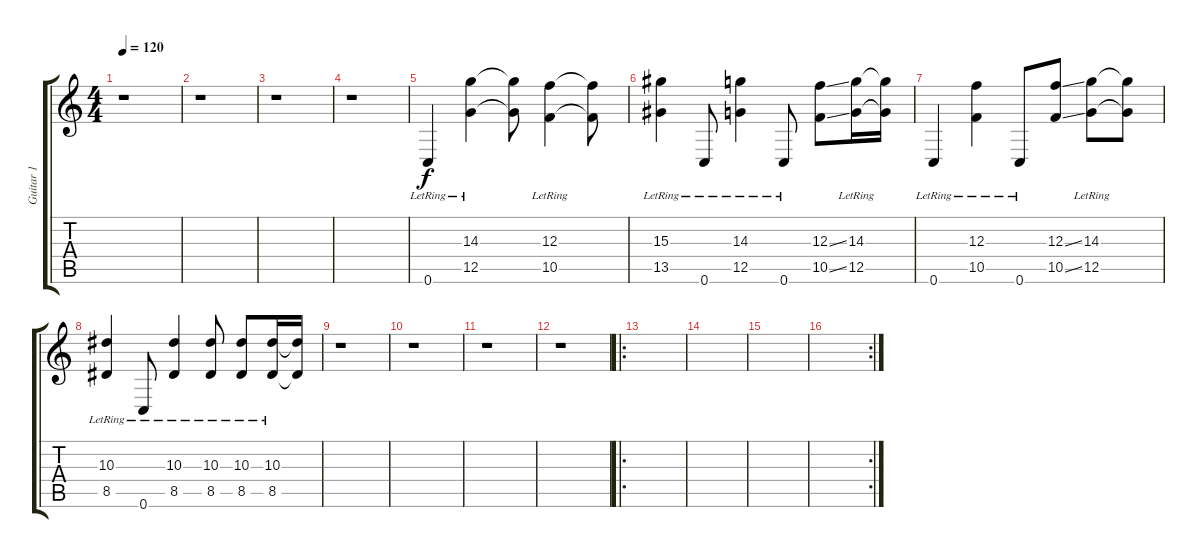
\track ("Guitar 1" "Guitar 1") {instrument overdrivenguitar}
\staff {score tabs}
\tuning (D4 A3 F3 C3 G2 C2) {hide}
\ts (4 4)
\tempo 120
\clef g2
\ks c
r.1{dy f} |
r.1 |
r.1 |
r.1 |
0.6{lr}.4 (14.3{lr} 12.5{lr}).4 (14.3{t} 12.5{t}).8 (12.3{lr} 10.5{lr}).4 (12.3{t} 10.5{t}).8 |
(15.3{lr} 13.5{lr}).4 0.6{lr}.8 (14.3{lr} 12.5{lr}).4 0.6{lr}.8 (12.3{ss} 10.5{ss}).8 (14.3{lr} 12.5{lr}).16 (14.3{t} 12.5{t}).16 |
0.6{lr}.4 (12.3{lr} 10.5{lr}).4 0.6{lr}.8 (12.3{ss} 10.5{ss}).8 (14.3{lr} 12.5{lr}).8 (14.3{t} 12.5{t}).8 |
(10.3{lr} 8.5{lr}).4 0.6{lr}.8 (10.3{lr} 8.5{lr}).4 (10.3{lr} 8.5{lr}).8 (10.3{lr} 8.5{lr}).8 (10.3{lr} 8.5{lr}).16 (10.3{t} 8.5{t}).16 |
r.1 |
r.1 |
r.1 |
r.1 |
\ro
|
|
|
\rc 2
